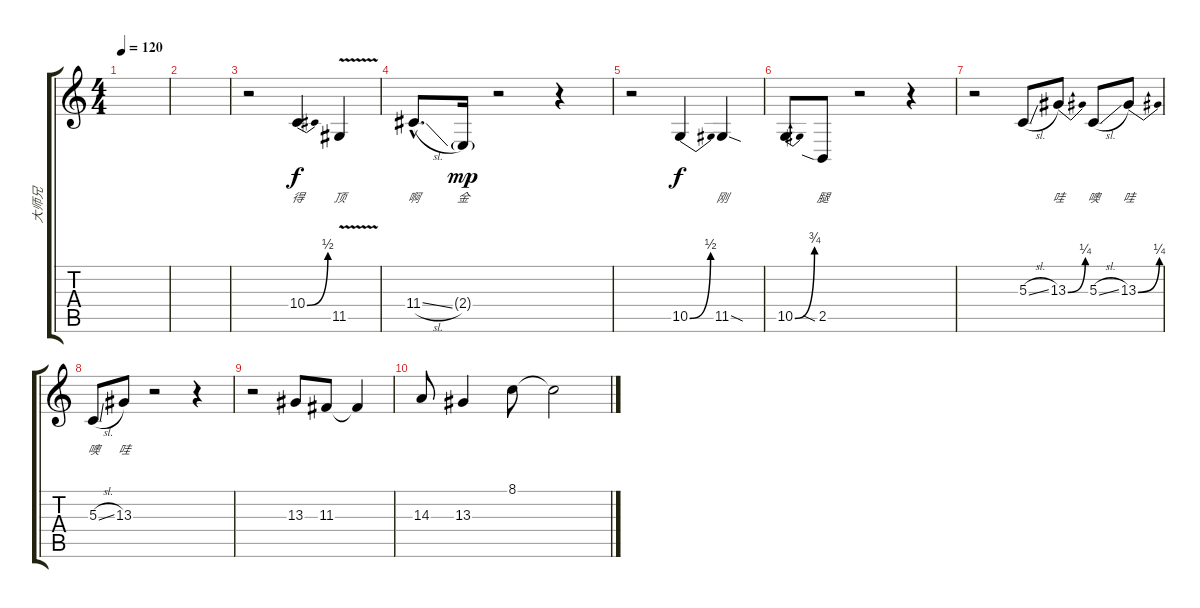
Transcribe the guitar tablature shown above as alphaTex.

\track ("大师兄" "大师兄") {instrument flute}
\staff {score tabs}
\tuning (E4 B3 G3 D3 A2 E2) {hide}
\ts (4 4)
\tempo 120
\clef g2
\ks c
|
|
r.2 10.4{be (bend 0 0 60 2)}.4{lyrics (0 "得") lyrics (1 "") lyrics (2 "") lyrics (3 "") lyrics (4 "")} 11.5{v}.4{lyrics (0 "顶") lyrics (1 "") lyrics (2 "") lyrics (3 "") lyrics (4 "")} |
11.4{sl hac}.8{d lyrics (0 "啊") lyrics (1 "") lyrics (2 "") lyrics (3 "") lyrics (4 "")} 2.4{g}.16{lyrics (0 "金") lyrics (1 "") lyrics (2 "") lyrics (3 "") lyrics (4 "") dy mp} r.2 r.4 |
r.2 10.5{be (bend 0 0 60 2)}.4{lyrics (0 "") lyrics (1 "") lyrics (2 "") lyrics (3 "") lyrics (4 "") dy f} 11.5{sod}.4{lyrics (0 "刚") lyrics (1 "") lyrics (2 "") lyrics (3 "") lyrics (4 "")} |
10.5{be (bend 0 0 60 3)}.8{lyrics (0 "") lyrics (1 "") lyrics (2 "") lyrics (3 "") lyrics (4 "")} 2.5{sia}.8{lyrics (0 "腿") lyrics (1 "") lyrics (2 "") lyrics (3 "") lyrics (4 "")} r.2 r.4 |
r.2 5.3{sl}.8{lyrics (0 "") lyrics (1 "") lyrics (2 "") lyrics (3 "") lyrics (4 "")} 13.3{be (bend 0 0 60 1)}.8{lyrics (0 "哇") lyrics (1 "") lyrics (2 "") lyrics (3 "") lyrics (4 "")} 5.3{sl}.8{lyrics (0 "噢") lyrics (1 "") lyrics (2 "") lyrics (3 "") lyrics (4 "")} 13.3{be (bend 0 0 60 1)}.8{lyrics (0 "哇") lyrics (1 "") lyrics (2 "") lyrics (3 "") lyrics (4 "")} |
5.3{sl}.8{lyrics (0 "噢") lyrics (1 "") lyrics (2 "") lyrics (3 "") lyrics (4 "")} 13.3.8{lyrics (0 "哇") lyrics (1 "") lyrics (2 "") lyrics (3 "") lyrics (4 "")} r.2 r.4 |
r.2 13.3.8 11.3.8 11.3{t}.4 |
14.3.8 13.3.4 8.1.8 8.1{t}.2
